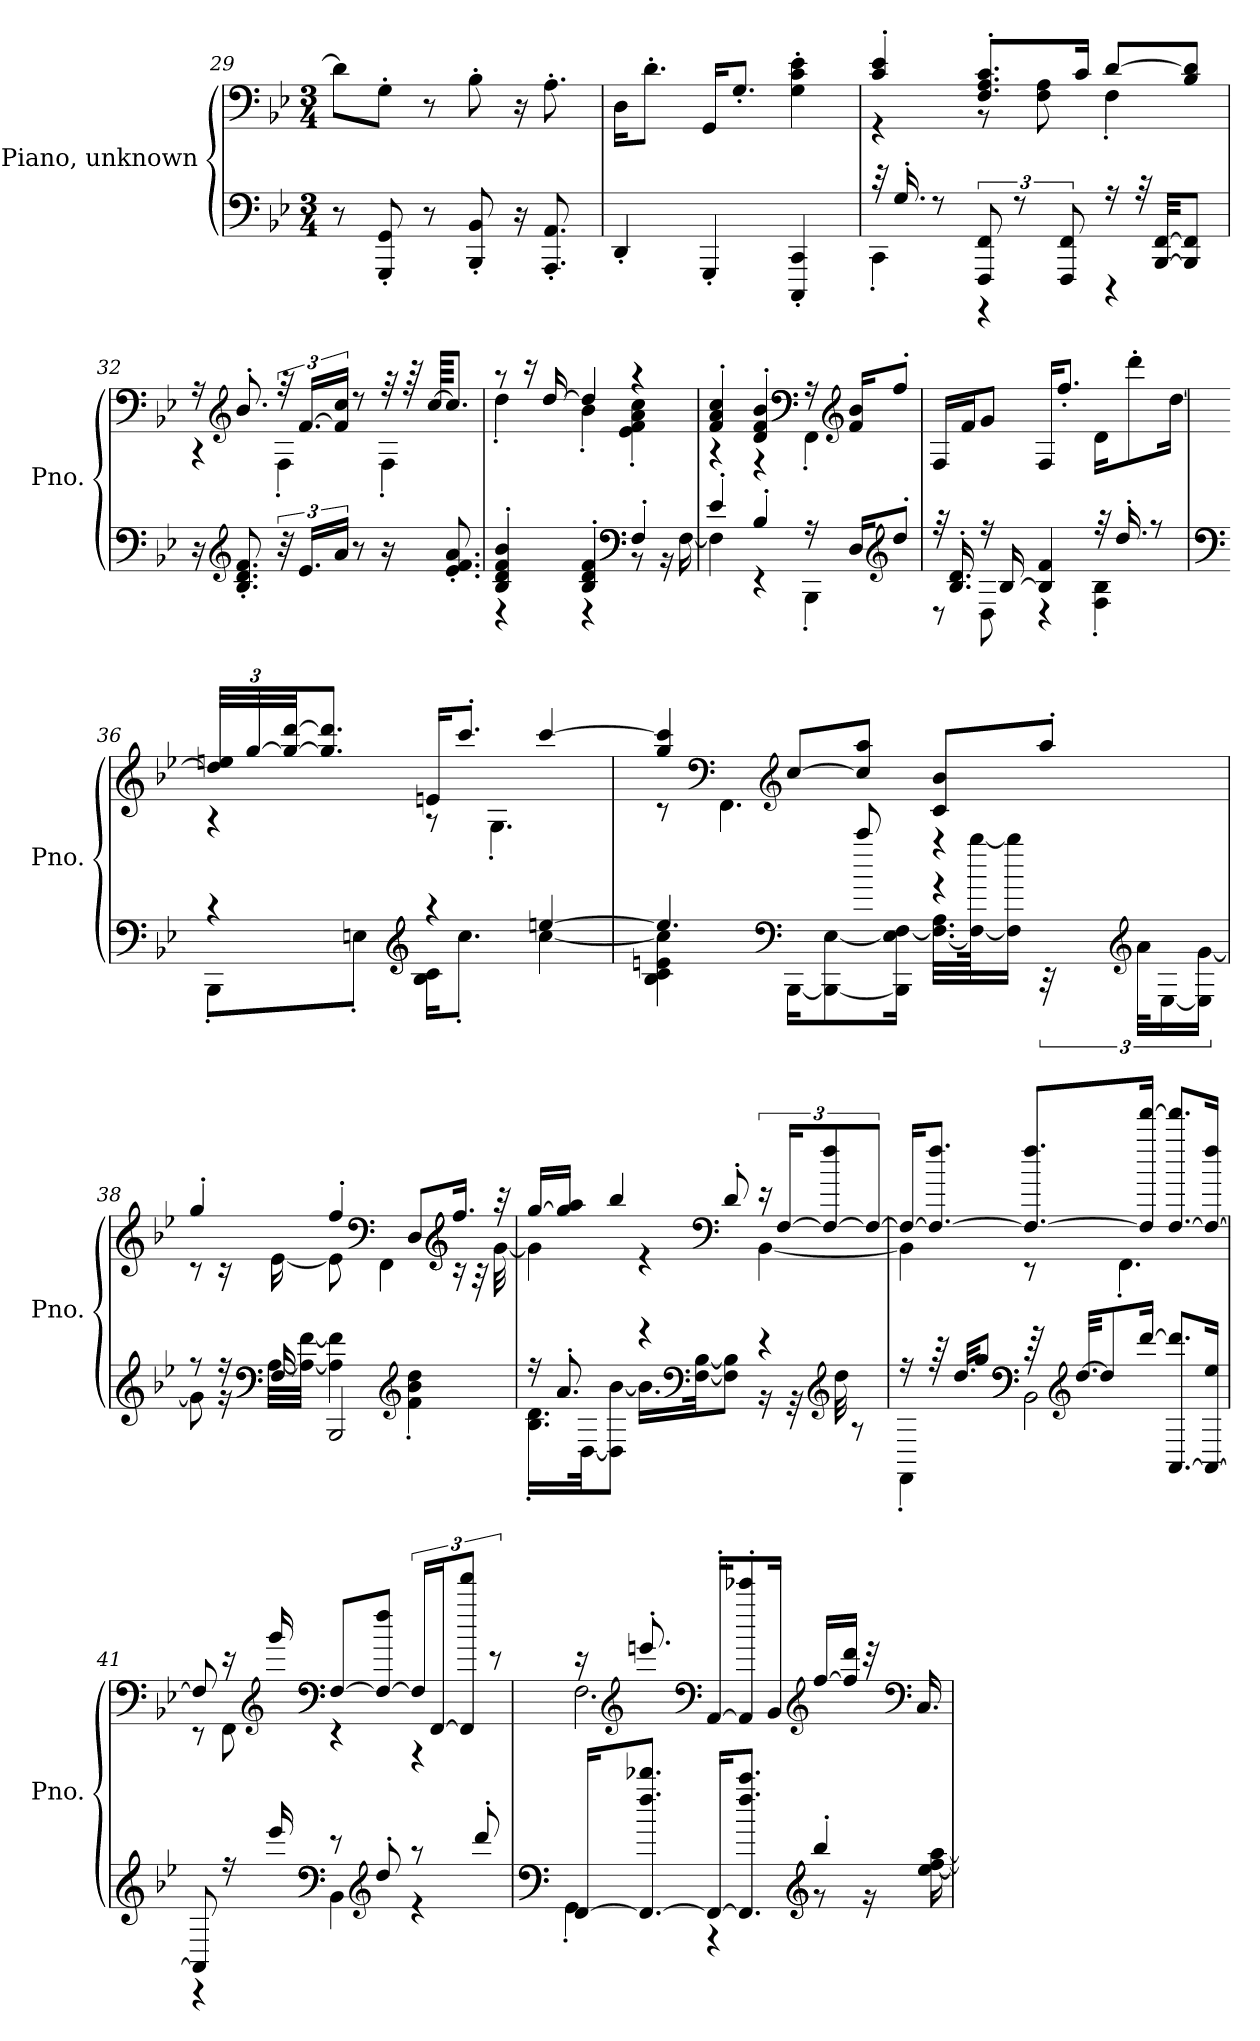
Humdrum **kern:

**kern	**kern
*part1	*part1
*staff2	*staff1
*I"Piano, unknown	*
*I'Pno.	*
*clefF4	*clefF4
*k[b-e-]	*k[b-e-]
*M3/4	*M3/4
=29	=29
8r	8d\L]
8GGG/' 8GG/'	8G'\J
8r	8r
8BBB-/' 8BB-/'	8B-'\
16r	16r
8.AAA/' 8.AA/'	8.A'\
=30	=30
4DD'/	16D\KL
.	8.d'\J
4GGG'/	16GG/KL
.	8.G'/J
4CCC/' 4CC/'	4G\' 4c\' 4e-\'
!!LO:LB:g=z
=31	=31
*^	*^
32r	4CC'\	4c/' 4e-/'	4r
16.G'/	.	.	.
8r	.	.	.
12FFF/ 12FF/	4r	8.F/' 8.A/' 8.c/'L	8r
12r	.	.	.
.	.	.	8F\ 8A\
12FFF/ 12FF/	.	.	.
.	.	16c/Jk	.
16r	4r	[8d/L	4F'\
32r	.	.	.
[32BBB-/ [32FF/KKL	.	.	.
8BBB-/] 8FF/]J	.	8B-/ 8d/]J	.
*v	*v	*	*
=32	=32	=32
16r	16r	4r
*clefG2	*clefG2	*
8.B-/' 8.d/' 8.f/'	8.b-'/	.
48r	48r	4F'\
24.e-/LL	[24.f/LL	.
24a/JJ	24f/] 24cc/JJ	.
8r	8r	.
16r	32r	4F'\
.	64r	.
.	[64cc/KKKL	.
8.e-/' 8.f/' 8.a/'	8.cc/J]	.
=33	=33	=33
*^	*	*
4B-/' 4d/' 4f/' 4b-/'	4r	8r	4dd'\
.	.	16r	.
.	.	[16dd/	.
4B-/' 4d/' 4f/'	4r	4dd/]	4b-'\
*clefF4	*	*	*
4F'/	8r	4r	4e-\' 4f\' 4a\' 4cc\'
.	16r	.	.
.	[16F\	.	.
!!LO:PB:g=z	!!
=34	=34	=34	=34
4e-'/	4F\]	4f/' 4a/' 4cc/'	4r
4B-'/	4r	4d/' 4f/' 4b-/'	4r
*	*	*clefF4	*
16r	4BBB-'\	16r	4FF'\
*	*	*clefG2	*
16D/KL	.	16f/ 16b-/KL	.
*clefG2	*	*	*
8dd'/J	.	8ff'/J	.
*	*	*v	*v
=35	=35	=35
32r	8r	16F/LL
16.B-/' 16.d/'	.	.
.	.	16f/J
16r	8D\	8g/J
[16B-/	.	.
4B-/] 4f/	4r	16F/KL
.	.	8.ff'/J
32r	4F\' 4B-\'	16d\KL
16.dd'/	.	.
.	.	8ddd'\
8r	.	.
.	.	[16dd\Jk
=36	=36	=36
*clefF4	*	*
*	*	*Xbrackettup
*	*	*^
4r	8BBB-'\L	48dd/] 48een/LLL	4r
.	.	[48gg/	.
.	.	48gg/_ [48ddd/JJ	.
.	.	8.gg/] 8.ddd/]J	.
.	8En'\J	.	.
*clefG2	*	*	*
4r	16B-\ 16c\KL	16en/KL	8r
.	8.cc'\J	8.ccc'/J	.
.	.	.	4.G'\
[4een/	[4cc\	[4ccc/	.
!!LO:LB:g=z	!!
=37	=37	=37	=37
4.ee/]	4B-\ 4c\ 4en\ 4cc\]	4gg/ 4ccc/]	8r
*	*	*clefF4	*
.	.	.	4.FF\
*clefF4	*	*clefG2	*
.	[16BBB-\KL	[8cc/L	.
.	8BBB-\_ [8E-\	.	.
8ccc/	.	8cc/] 8aa/J	.
.	16BBB-\] 16E-\] [16F\Jk	.	.
4r	32.F\_ 32.A\LLL	8c/ 8b-/L	4r
.	64F\_ [64bb-\JK	.	.
.	16F\] 16bb-\]JJ	.	.
.	48r	8aa'/J	.
*clefG2	*	*	*
.	48a\KLL	.	.
.	[24E-\	.	.
.	24E-\] [24g\JJ	.	.
=38	=38	=38	=38
8r	8g\]	4gg'/	8r
16r	16r	.	16r
*clefF4	*	*	*
16F/	[32A\LLL	.	[16e-\
.	32A\_ [32f\JJJ	.	.
2BBB-/	4A\] 4f\]	4ff'/	8e-\]
*	*	*clefF4	*
.	.	.	4FF\
*clefG2	*	*	*
.	4f\' 4b-\' 4dd\'	8D/L	.
*	*	*clefG2	*
.	.	16.ff/Jk	16r
.	.	.	32r
.	.	32r	[32g\
!!LO:LB:g=z	!!
=39	=39	=39	=39
16r	16.B-\' 16.d\'LL	[16gg/LL	4g\]
8.a'/	.	16gg/] 16aa/JJ	.
.	[32D\JK	.	.
.	8D\] [8b-\J	4bb-/	.
4r	16.b-\LL]	.	4r
*clefF4	*	*	*
.	[32F\ [32B-\JK	.	.
*	*	*clefF4	*
.	8F\] 8B-\]J	8d'/	.
*	*	*brackettup	*
4r	16r	24r	[4BB-\
.	.	[24F/KL	.
.	32r	.	.
.	.	12F/_ 12ff/	.
*clefG2	*	*	*
.	32dd\	.	.
.	8r	.	.
.	.	12F/J_	.
=40	=40	=40	=40
16r	4FF'\	16F/KL_	4BB-\]
64r	.	8.F/_ 8.ff/J	.
32.dd/KKL	.	.	.
8gg/J	.	.	.
*clefF4	*	*	*
64r	2BB-\	8.F/_ 8.ff/L	8r
*clefG2	*	*	*
[32.dd/KKL	.	.	.
8dd/]	.	.	.
.	.	.	4.FF'\
[16ddd/Jk	.	16F/] [16fff/Jk	.
[8.AA/ 8.ddd/]L	.	[8.F/ 8.fff/]L	.
16AA/_ 16ee-/Jk	.	16F/_ 16ff/Jk	.
!!LO:LB:g=z	!!
=41	=41	=41	=41
8AA/]	4r	8F/]	8r
16r	.	16r	8FF\
*	*	*clefG2	*
16eee-/	.	16ggg/	.
*clefF4	*	*clefF4	*
8r	4BB-\	[8F/L	4r
*clefG2	*	*	*
8dd'/	.	8F/_ 8ff/J	.
8r	4r	24F/LL]	4r
.	.	[24FF/J	.
.	.	12FF/] 12fff/J	.
8ddd'/	.	.	.
.	.	12r	.
=42	=42	=42	=42
*clefF4	*	*	*
[16FF/KL	4GG'\	16r	2.F\
*	*	*clefG2	*
8.FF/_ 8.ff/ 8.ddd-X/J	.	8.eeen'/	.
*	*	*clefF4	*
16FF/KL_	4r	[16AA'/KL	.
8.FF/] 8.ff/ 8.ccc/J	.	8AA/]' 8eee-X/'	.
.	.	16BB-/Jk	.
*clefG2	*	*clefG2	*
4bb-'/	8r	[16ff/LL	.
.	.	16ff/] 16ddd/JJ	.
.	16r	32r	.
*	*	*clefF4	*
.	.	16.C/	.
.	[16ee-\ [16ff\ [16aa\	.	.
*v	*v	*	*
*	*v	*v
=	=
*-	*-
